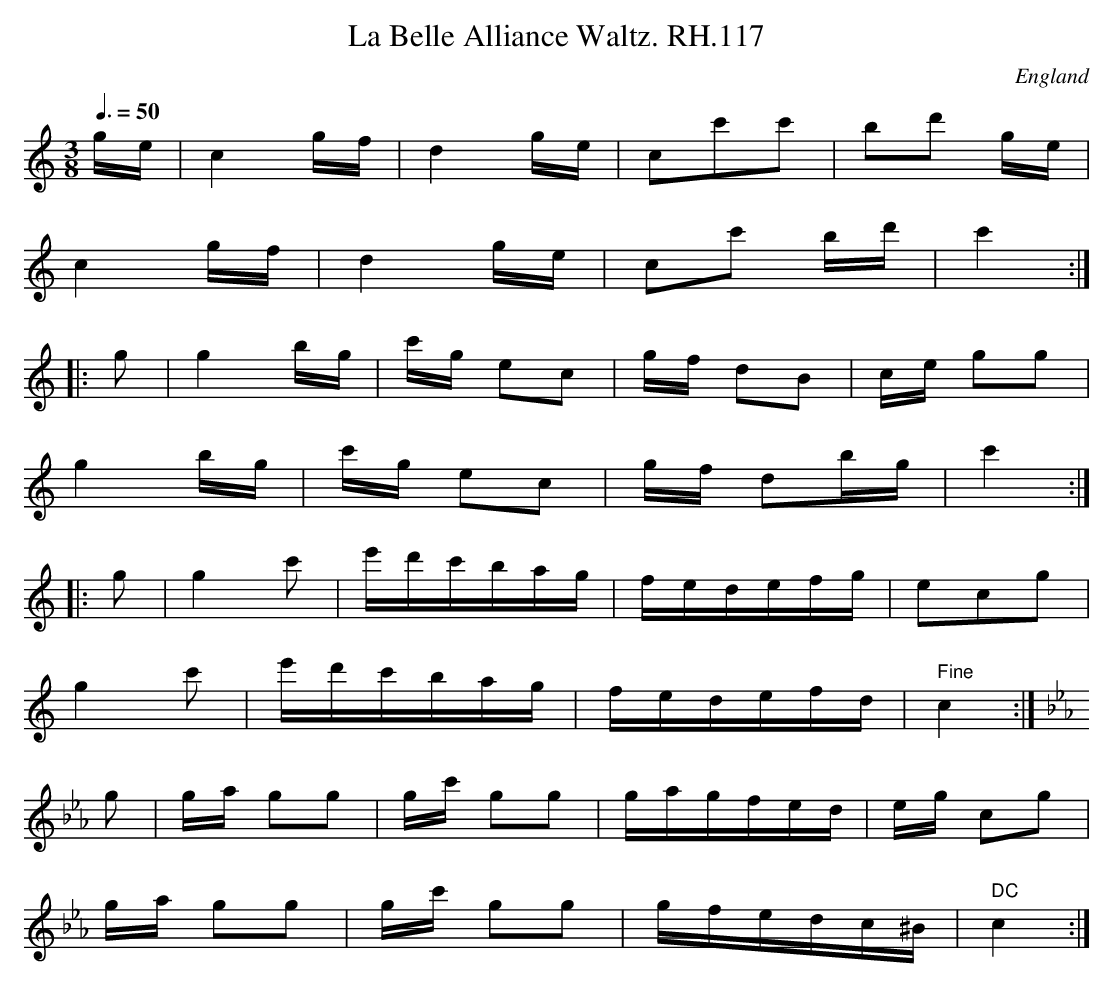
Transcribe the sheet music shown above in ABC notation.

X:1
T:La Belle Alliance Waltz. RH.117
L:1/16
M:3/8
O:England
Q:3/8=50
K:C
ge|\
c4gf|d4ge|c2c'2c'2|b2d'2 ge|!
c4gf|d4ge|c2c'2 bd'|c'4:|!
|:g2|g4bg|c'g e2c2|gf d2B2|ce g2g2|!
g4bg|c'g e2c2|gf d2bg|c'4:|!
|:g2|g4c'2|e'd'c'bag|fedefg|e2c2g2|!
g4c'2|e'd'c'bag|fedefd|" Fine"c4:|!
K:Eb
g2|ga g2g2|gc' g2g2|gagfed|eg c2g2|!
ga g2g2|gc' g2g2|gfedc^B|" DC"c4:|
